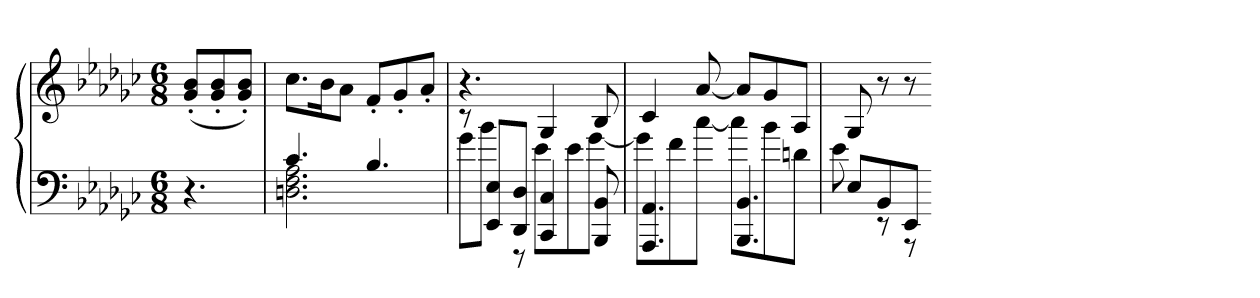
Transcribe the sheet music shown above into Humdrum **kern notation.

**kern	**kern
*part1	*part1
*staff2	*staff1
*clefF4	*clefG2
*k[b-e-a-d-g-c-]	*k[b-e-a-d-g-c-]
*e-:	*e-:
*M6/8	*M6/8
=	=
4.r	(8g-' 8b-'L
.	8g-' 8b-'
.	8g-' 8b-'J)
=	=
*^	*
4.c-	2.Dn 2.F 2.A-	8.cc-L
.	.	16b-K
.	.	8a-J
4.B-	.	8f'L
.	.	8g-'
.	.	8a-'J
=	=	=
8r	8g-L	4.r
8EE- 8E-L	8b-J	.
8DD- 8D-J	8r	.
4CC- 4C-	8e-L	4G-
.	8e-	.
8BBB- 8BB-	[8g-J	8B-
=	=	=
4.AAA- 4.AA-	8g-L]	4c-
.	8f	.
.	[8cc-J	[8a-
4.BBB- 4.BB-	8cc-L]	8a-L]
.	8b-	8g-
.	8dnJ	8A-J
=	=	=
8E-L	8e-	8G-
8BB-	8r	8r
8EE-J	8r	8r
*v	*v	*
=-	=-
*-	*-
